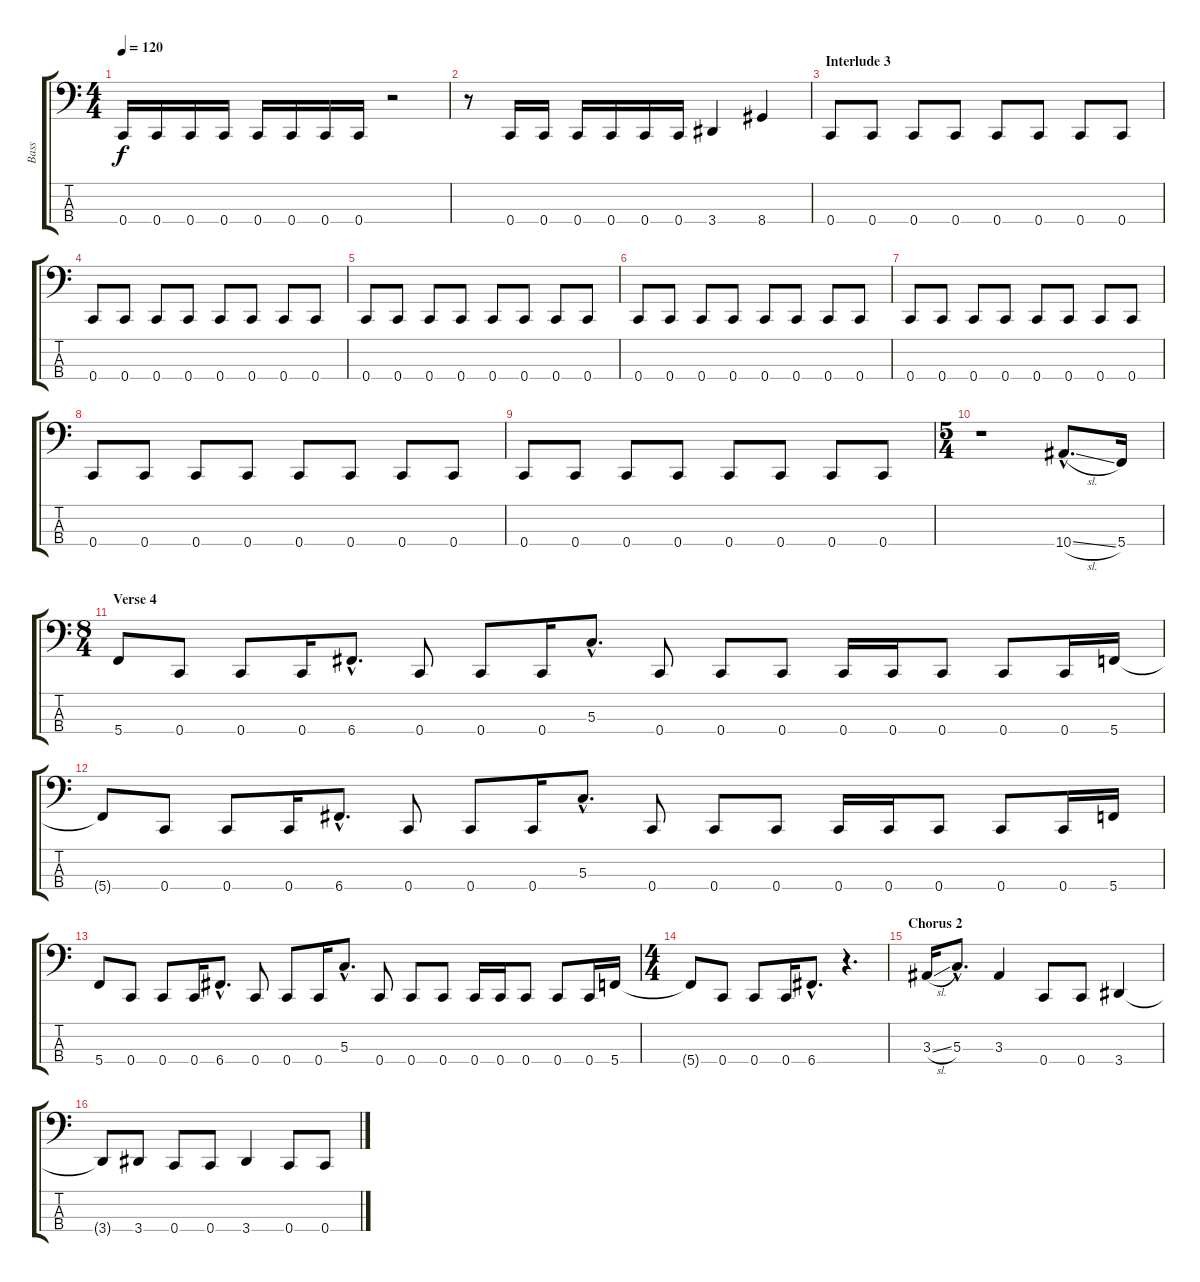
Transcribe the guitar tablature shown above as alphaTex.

\track ("Bass" "Bass") {instrument electricbassfinger}
\staff {score tabs}
\tuning (F2 C2 G1 C1) {hide}
\ts (4 4)
\tempo 120
\clef f4
\ks c
0.4.16{dy f} 0.4.16 0.4.16 0.4.16 0.4.16 0.4.16 0.4.16 0.4.16 r.2 |
r.8 0.4.16 0.4.16 0.4.16 0.4.16 0.4.16 0.4.16 3.4.4 8.4.4 |
\section ("" "Interlude 3")
0.4.8 0.4.8 0.4.8 0.4.8 0.4.8 0.4.8 0.4.8 0.4.8 |
0.4.8 0.4.8 0.4.8 0.4.8 0.4.8 0.4.8 0.4.8 0.4.8 |
0.4.8 0.4.8 0.4.8 0.4.8 0.4.8 0.4.8 0.4.8 0.4.8 |
0.4.8 0.4.8 0.4.8 0.4.8 0.4.8 0.4.8 0.4.8 0.4.8 |
0.4.8 0.4.8 0.4.8 0.4.8 0.4.8 0.4.8 0.4.8 0.4.8 |
0.4.8 0.4.8 0.4.8 0.4.8 0.4.8 0.4.8 0.4.8 0.4.8 |
0.4.8 0.4.8 0.4.8 0.4.8 0.4.8 0.4.8 0.4.8 0.4.8 |
\ts (5 4)
r.1 10.4{sl hac}.8{d} 5.4.16 |
\ts (8 4)
\section ("" "Verse 4")
5.4.8 0.4.8 0.4.8 0.4.16 6.4{hac}.8{d} 0.4.8 0.4.8 0.4.16 5.3{hac}.8{d} 0.4.8 0.4.8 0.4.8 0.4.16 0.4.16 0.4.8 0.4.8 0.4.16 5.4.16 |
5.4{t}.8 0.4.8 0.4.8 0.4.16 6.4{hac}.8{d} 0.4.8 0.4.8 0.4.16 5.3{hac}.8{d} 0.4.8 0.4.8 0.4.8 0.4.16 0.4.16 0.4.8 0.4.8 0.4.16 5.4.16 |
5.4.8 0.4.8 0.4.8 0.4.16 6.4{hac}.8{d} 0.4.8 0.4.8 0.4.16 5.3{hac}.8{d} 0.4.8 0.4.8 0.4.8 0.4.16 0.4.16 0.4.8 0.4.8 0.4.16 5.4.16 |
\ts (4 4)
5.4{t}.8 0.4.8 0.4.8 0.4.16 6.4{hac}.8{d} r.4{d} |
\section ("" "Chorus 2")
3.3{sl}.16 5.3{hac}.8{d} 3.3.4 0.4.8 0.4.8 3.4.4 |
3.4{t}.8 3.4.8 0.4.8 0.4.8 3.4.4 0.4.8 0.4.8
